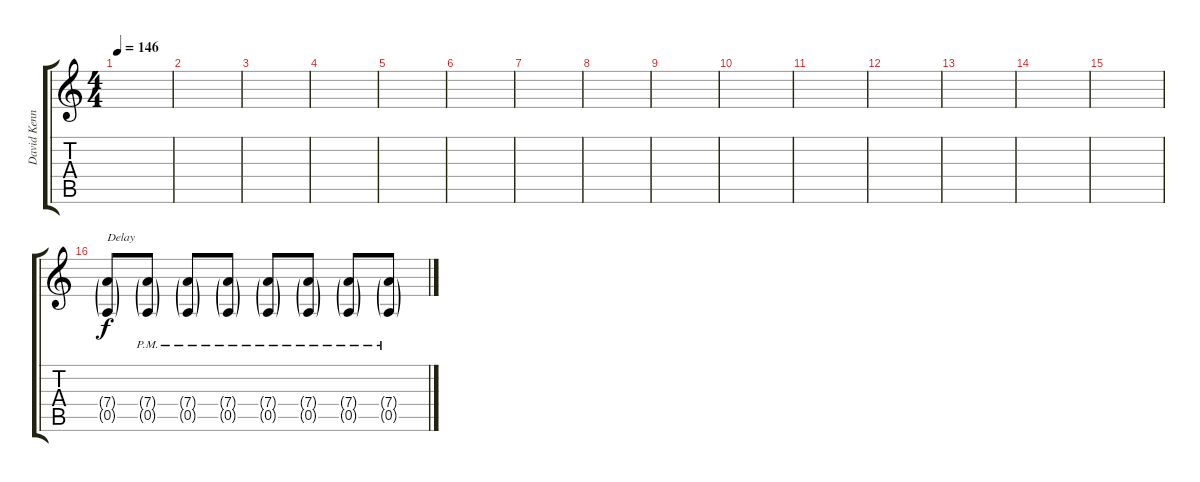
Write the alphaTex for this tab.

\track ("David Kennedy" "David Kenn") {instrument distortionguitar}
\staff {score tabs}
\tuning (E4 B3 G3 D3 A2 E2) {hide}
\ts (4 4)
\tempo 146
\clef g2
\ks c
|
|
|
|
|
|
|
|
|
|
|
|
|
|
|
(7.4{g} 0.5{g}).8{txt "Delay" volume 11} (7.4{g pm} 0.5{g pm}).8 (7.4{g pm} 0.5{g pm}).8 (7.4{g pm} 0.5{g pm}).8 (7.4{g pm} 0.5{g pm}).8 (7.4{g pm} 0.5{g pm}).8 (7.4{g pm} 0.5{g pm}).8 (7.4{g pm} 0.5{g pm}).8
